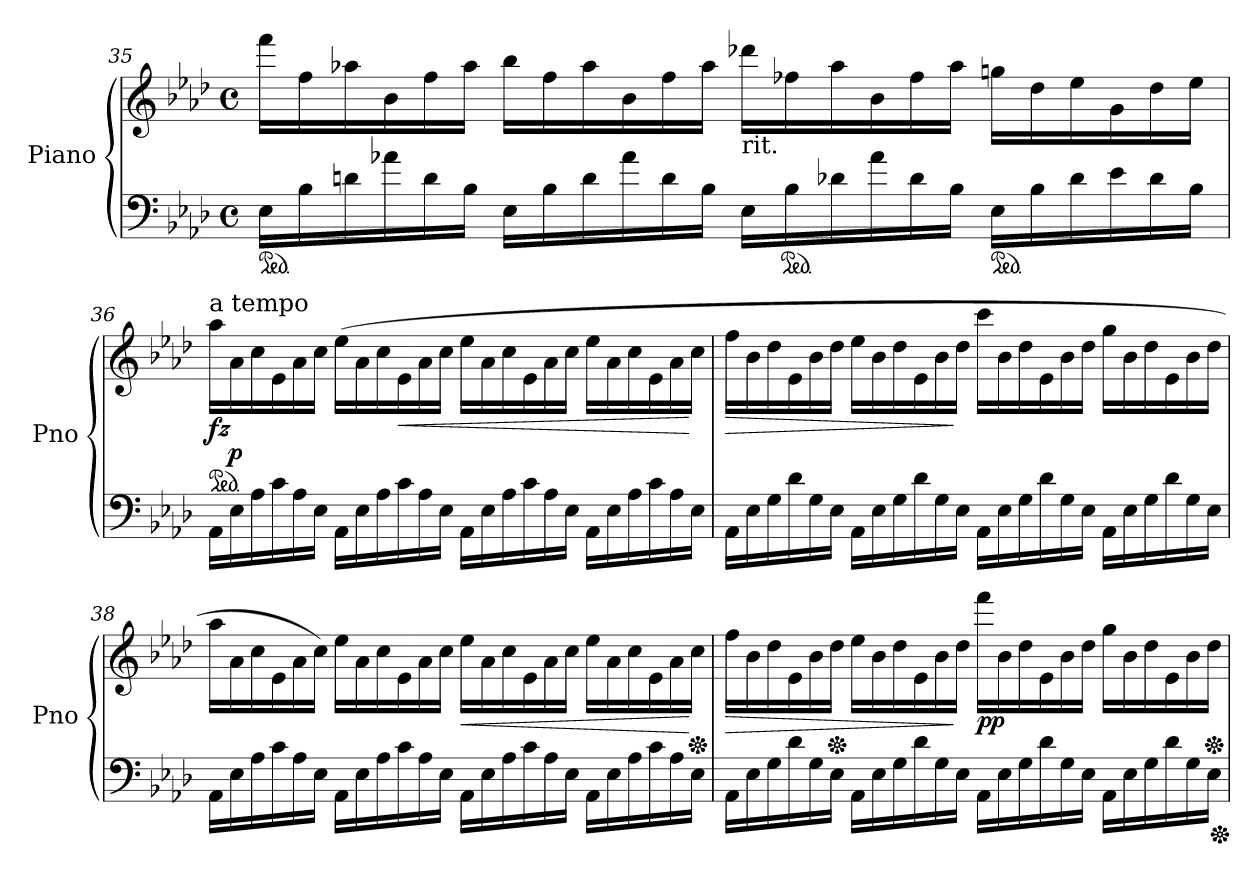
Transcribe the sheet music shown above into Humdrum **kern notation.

**kern	**kern	**dynam
*part1	*part1	*part1
*staff2	*staff1	*staff1/2
*I"Piano	*	*
*I'Pno	*	*
!!LO:LB:g=z
*clefF4	*clefG2	*
*k[b-e-a-d-]	*k[b-e-a-d-]	*
*A-:	*A-:	*
*M4/4	*M4/4	*
*met(c)	*met(c)	*
*ped	*	*
*Xtuplet	*Xtuplet	*
=35	=35	=35
24E-\LL	24fff\LL	.
24B-\	24ff\	.
24dn\	24aa-X\	.
24a-X\	24b-\	.
24d\	24ff\	.
24B-\JJ	24aa-\JJ	.
24E-\LL	24bb-\LL	.
24B-\	24ff\	.
24d\	24aa-\	.
24a-\	24b-\	.
24d\	24ff\	.
24B-\JJ	24aa-\JJ	.
!	!LO:TX:b:t=rit.	!
24E-\LL	24ddd-X\LL	.
*ped	*	*
24B-\	24ff-X\	.
24d-X\	24aa-\	.
24a-\	24b-\	.
24d-\	24ff-\	.
24B-\JJ	24aa-\JJ	.
*ped	*	*
24E-\LL	24ggn\LL	.
24B-\	24dd-\	.
24d-\	24ee-\	.
24e-\	24g\	.
24d-\	24dd-\	.
24B-\JJ	24ee-\JJ	.
=36	=36	=36
*	*ped	*
!	!LO:TX:a:t=a tempo	!
!	!	!LO:DY:b
24AA-\LL	24aa-\LL	fz
!	!	!LO:DY:b
24E-\	24a-\	p
24A-\	24cc\	.
24c\	24e-\	.
24A-\	24a-\	.
24E-\JJ	24cc\JJ	.
24AA-\LL	(24ee-\LL	.
24E-\	24a-\	.
24A-\	24cc\	.
!	!	!LO:HP:b
24c\	24e-\	<
24A-\	24a-\	.
24E-\JJ	24cc\JJ	.
24AA-\LL	24ee-\LL	.
24E-\	24a-\	.
24A-\	24cc\	.
24c\	24e-\	.
24A-\	24a-\	.
24E-\JJ	24cc\JJ	.
24AA-\LL	24ee-\LL	.
24E-\	24a-\	.
24A-\	24cc\	.
24c\	24e-\	.
24A-\	24a-\	.
24E-\JJ	24cc\JJ	[
!!LO:LB:g=z
=37	=37	=37
!	!	!LO:HP:b
24AA-\LL	24ff\LL	>
24E-\	24b-\	.
24G\	24dd-\	.
24d-\	24e-\	.
24G\	24b-\	.
24E-\JJ	24dd-\JJ	.
24AA-\LL	24ee-\LL	.
24E-\	24b-\	.
24G\	24dd-\	.
24d-\	24e-\	.
24G\	24b-\	.
24E-\JJ	24dd-\JJ	]
24AA-\LL	24ccc\LL	.
24E-\	24b-\	.
24G\	24dd-\	.
24d-\	24e-\	.
24G\	24b-\	.
24E-\JJ	24dd-\JJ	.
24AA-\LL	24gg\LL	.
24E-\	24b-\	.
24G\	24dd-\	.
24d-\	24e-\	.
24G\	24b-\	.
24E-\JJ	24dd-\JJ	.
=38	=38	=38
24AA-\LL	24aa-\LL	.
24E-\	24a-\	.
24A-\	24cc\	.
24c\	24e-\	.
24A-\	24a-\	.
24E-\JJ	24cc\JJ)	.
24AA-\LL	24ee-\LL	.
24E-\	24a-\	.
24A-\	24cc\	.
24c\	24e-\	.
24A-\	24a-\	.
24E-\JJ	24cc\JJ	.
!	!	!LO:HP:b
24AA-\LL	24ee-\LL	<
24E-\	24a-\	.
24A-\	24cc\	.
24c\	24e-\	.
24A-\	24a-\	.
24E-\JJ	24cc\JJ	.
24AA-\LL	24ee-\LL	.
24E-\	24a-\	.
24A-\	24cc\	.
24c\	24e-\	.
24A-\	24a-\	.
*	*Xped	*
24E-\JJ	24cc\JJ	[
!!LO:LB:g=z
=39	=39	=39
!	!	!LO:HP:b
24AA-\LL	24ff\LL	>
24E-\	24b-\	.
24G\	24dd-\	.
24d-\	24e-\	.
24G\	24b-\	.
*	*Xped	*
24E-\JJ	24dd-\JJ	.
24AA-\LL	24ee-\LL	.
24E-\	24b-\	.
24G\	24dd-\	.
24d-\	24e-\	.
24G\	24b-\	.
24E-\JJ	24dd-\JJ	]
!	!	!LO:DY:b
24AA-\LL	24fff\LL	pp
24E-\	24b-\	.
24G\	24dd-\	.
24d-\	24e-\	.
24G\	24b-\	.
24E-\JJ	24dd-\JJ	.
24AA-\LL	24gg\LL	.
24E-\	24b-\	.
24G\	24dd-\	.
24d-\	24e-\	.
24G\	24b-\	.
*	*Xped	*
24E-\JJ	24dd-\JJ	.
*Xped	*	*
=	=	=
*-	*-	*-
